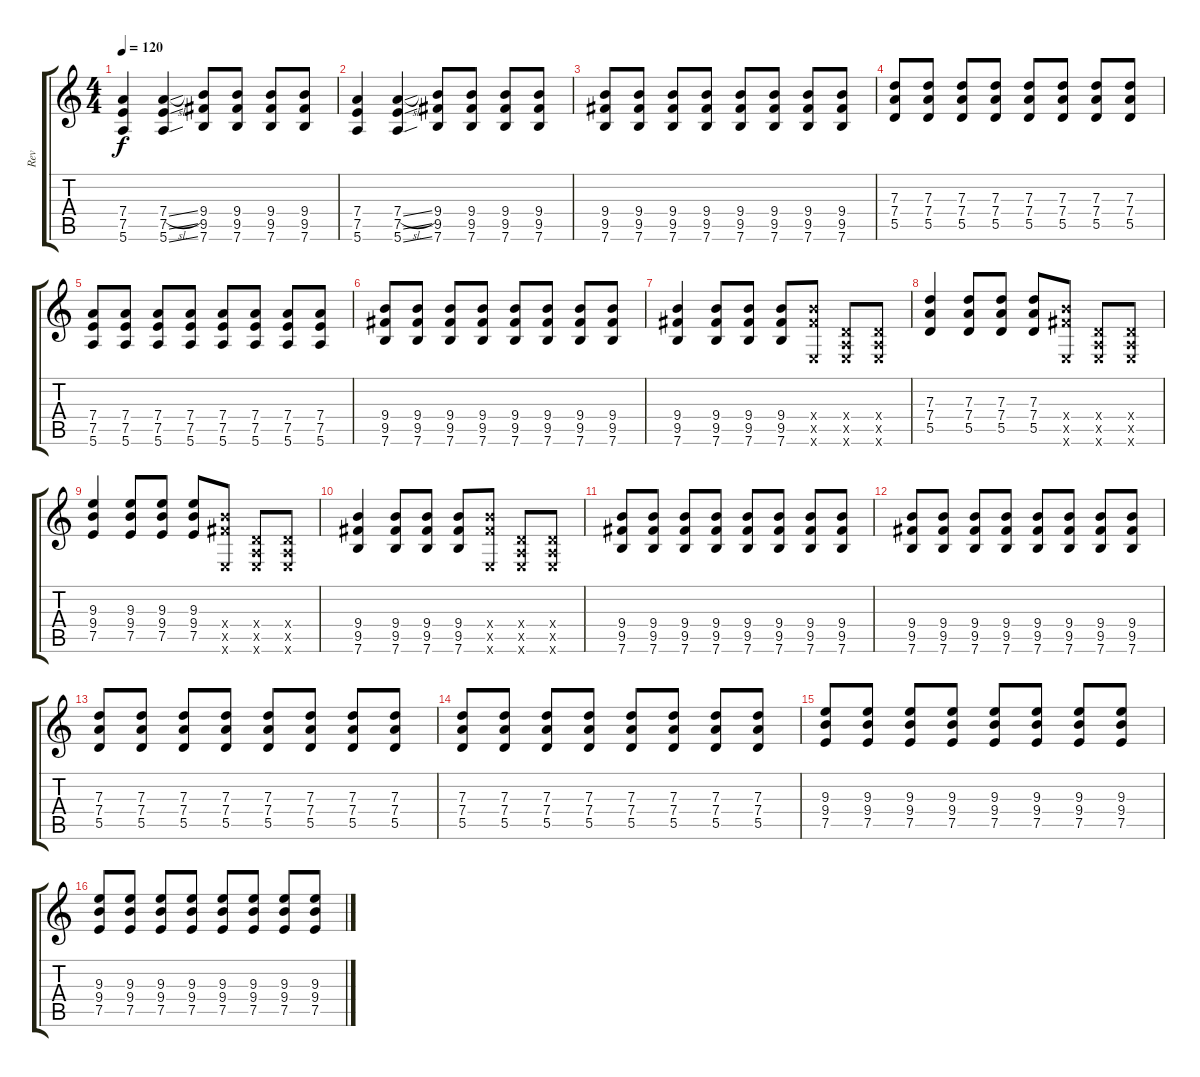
\track ("Rev" "Rev") {instrument distortionguitar}
\staff {score tabs}
\tuning (E4 B3 G3 D3 A2 E2) {hide}
\ts (4 4)
\tempo 120
\clef g2
\ks c
(7.4 7.5 5.6).4{dy f} (7.4{sl} 7.5{ss} 5.6{ss}).4 (9.4 9.5 7.6).8 (9.4 9.5 7.6).8 (9.4 9.5 7.6).8 (9.4 9.5 7.6).8 |
(7.4 7.5 5.6).4 (7.4{sl} 7.5{ss} 5.6{ss}).4 (9.4 9.5 7.6).8 (9.4 9.5 7.6).8 (9.4 9.5 7.6).8 (9.4 9.5 7.6).8 |
(9.4 9.5 7.6).8 (9.4 9.5 7.6).8 (9.4 9.5 7.6).8 (9.4 9.5 7.6).8 (9.4 9.5 7.6).8 (9.4 9.5 7.6).8 (9.4 9.5 7.6).8 (9.4 9.5 7.6).8 |
(7.3 7.4 5.5).8 (7.3 7.4 5.5).8 (7.3 7.4 5.5).8 (7.3 7.4 5.5).8 (7.3 7.4 5.5).8 (7.3 7.4 5.5).8 (7.3 7.4 5.5).8 (7.3 7.4 5.5).8 |
(7.4 7.5 5.6).8 (7.4 7.5 5.6).8 (7.4 7.5 5.6).8 (7.4 7.5 5.6).8 (7.4 7.5 5.6).8 (7.4 7.5 5.6).8 (7.4 7.5 5.6).8 (7.4 7.5 5.6).8 |
(9.4 9.5 7.6).8 (9.4 9.5 7.6).8 (9.4 9.5 7.6).8 (9.4 9.5 7.6).8 (9.4 9.5 7.6).8 (9.4 9.5 7.6).8 (9.4 9.5 7.6).8 (9.4 9.5 7.6).8 |
(9.4 9.5 7.6).4 (9.4 9.5 7.6).8 (9.4 9.5 7.6).8 (9.4 9.5 7.6).8 (9.4{x} 9.5{x} 0.6{x}).8 (0.4{x} 0.5{x} 0.6{x}).8 (0.4{x} 0.5{x} 0.6{x}).8 |
(7.3 7.4 5.5).4 (7.3 7.4 5.5).8 (7.3 7.4 5.5).8 (7.3 7.4 5.5).8 (9.4{x} 9.5{x} 0.6{x}).8 (0.4{x} 0.5{x} 0.6{x}).8 (0.4{x} 0.5{x} 0.6{x}).8 |
(9.3 9.4 7.5).4 (9.3 9.4 7.5).8 (9.3 9.4 7.5).8 (9.3 9.4 7.5).8 (9.4{x} 9.5{x} 0.6{x}).8 (0.4{x} 0.5{x} 0.6{x}).8 (0.4{x} 0.5{x} 0.6{x}).8 |
(9.4 9.5 7.6).4 (9.4 9.5 7.6).8 (9.4 9.5 7.6).8 (9.4 9.5 7.6).8 (9.4{x} 9.5{x} 0.6{x}).8 (0.4{x} 0.5{x} 0.6{x}).8 (0.4{x} 0.5{x} 0.6{x}).8 |
(9.4 9.5 7.6).8 (9.4 9.5 7.6).8 (9.4 9.5 7.6).8 (9.4 9.5 7.6).8 (9.4 9.5 7.6).8 (9.4 9.5 7.6).8 (9.4 9.5 7.6).8 (9.4 9.5 7.6).8 |
(9.4 9.5 7.6).8 (9.4 9.5 7.6).8 (9.4 9.5 7.6).8 (9.4 9.5 7.6).8 (9.4 9.5 7.6).8 (9.4 9.5 7.6).8 (9.4 9.5 7.6).8 (9.4 9.5 7.6).8 |
(7.3 7.4 5.5).8 (7.3 7.4 5.5).8 (7.3 7.4 5.5).8 (7.3 7.4 5.5).8 (7.3 7.4 5.5).8 (7.3 7.4 5.5).8 (7.3 7.4 5.5).8 (7.3 7.4 5.5).8 |
(7.3 7.4 5.5).8 (7.3 7.4 5.5).8 (7.3 7.4 5.5).8 (7.3 7.4 5.5).8 (7.3 7.4 5.5).8 (7.3 7.4 5.5).8 (7.3 7.4 5.5).8 (7.3 7.4 5.5).8 |
(9.3 9.4 7.5).8 (9.3 9.4 7.5).8 (9.3 9.4 7.5).8 (9.3 9.4 7.5).8 (9.3 9.4 7.5).8 (9.3 9.4 7.5).8 (9.3 9.4 7.5).8 (9.3 9.4 7.5).8 |
(9.3 9.4 7.5).8 (9.3 9.4 7.5).8 (9.3 9.4 7.5).8 (9.3 9.4 7.5).8 (9.3 9.4 7.5).8 (9.3 9.4 7.5).8 (9.3 9.4 7.5).8 (9.3 9.4 7.5).8
